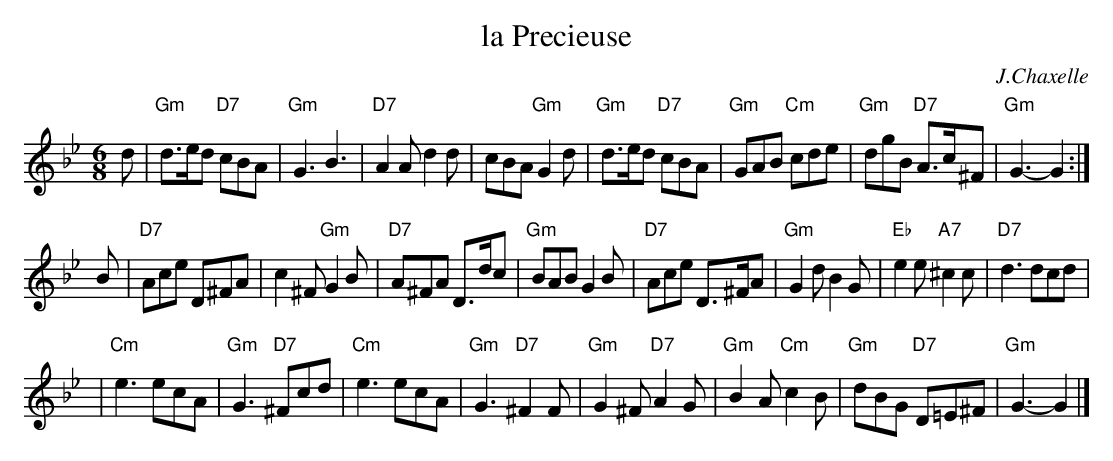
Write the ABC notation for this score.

X:1
T: la Precieuse
C: J.Chaxelle
M: 6/8
L: 1/8
K: Gm
d \
| "Gm"d>ed "D7"cBA | "Gm"G3 B3 | "D7"A2A d2d | cBA "Gm"G2d \
| "Gm"d>ed "D7"cBA | "Gm"GAB "Cm"cde | "Gm"dgB "D7"A>c^F | "Gm"G3- G2 :|
B \
| "D7"Ace D^FA | c2^F "Gm"G2B | "D7"A^FA D>dc | "Gm"BAB G2B \
| "D7"Ace D>^FA | "Gm"G2d B2G | "Eb"e2e "A7"^c2c | "D7"d3 dcd |
| "Cm"e3 ecA | "Gm"G3 "D7"^Fcd | "Cm"e3 ecA | "Gm"G3 "D7"^F2F \
| "Gm"G2^F "D7"A2G | "Gm"B2A "Cm"c2B | "Gm"dBG "D7"D=E^F | "Gm"G3- G2 |]
